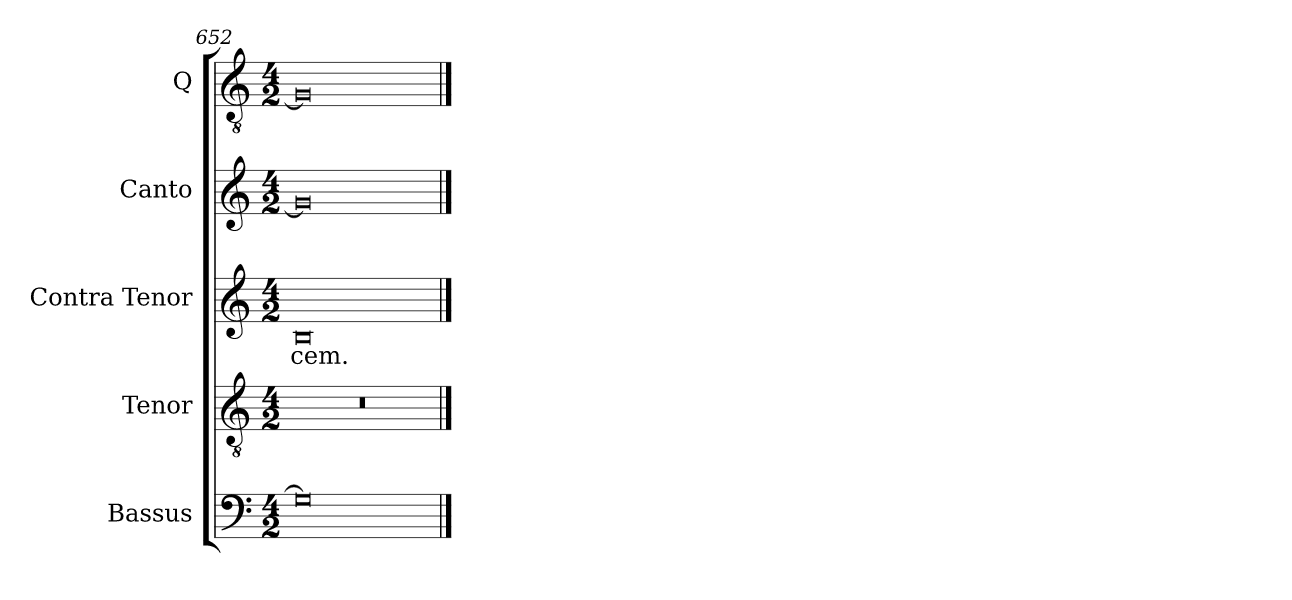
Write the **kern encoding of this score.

**kern	**kern	**kern	**text	**kern	**kern
*part5	*part4	*part3	*part3	*part2	*part1
*staff5	*staff4	*staff3	*staff3	*staff2	*staff1
*I"Bassus	*I"Tenor	*I"Contra Tenor	*	*I"Canto	*I"Q
*I'B	*I'T	*I'CT	*	*I'C	*I'Q
*clefF4	*clefGv2	*clefG2	*	*clefG2	*clefGv2
*k[]	*k[]	*k[]	*	*k[]	*k[]
*C:	*C:	*C:	*	*C:	*C:
*M4/2	*M4/2	*M4/2	*	*M4/2	*M4/2
=652	=652	=652	=652	=652	=652
!	!	!	!LO:LY:b	!	!
0G]	0r	0B	-cem.	0g]	0G]
==	==	==	==	==	==
*-	*-	*-	*-	*-	*-
